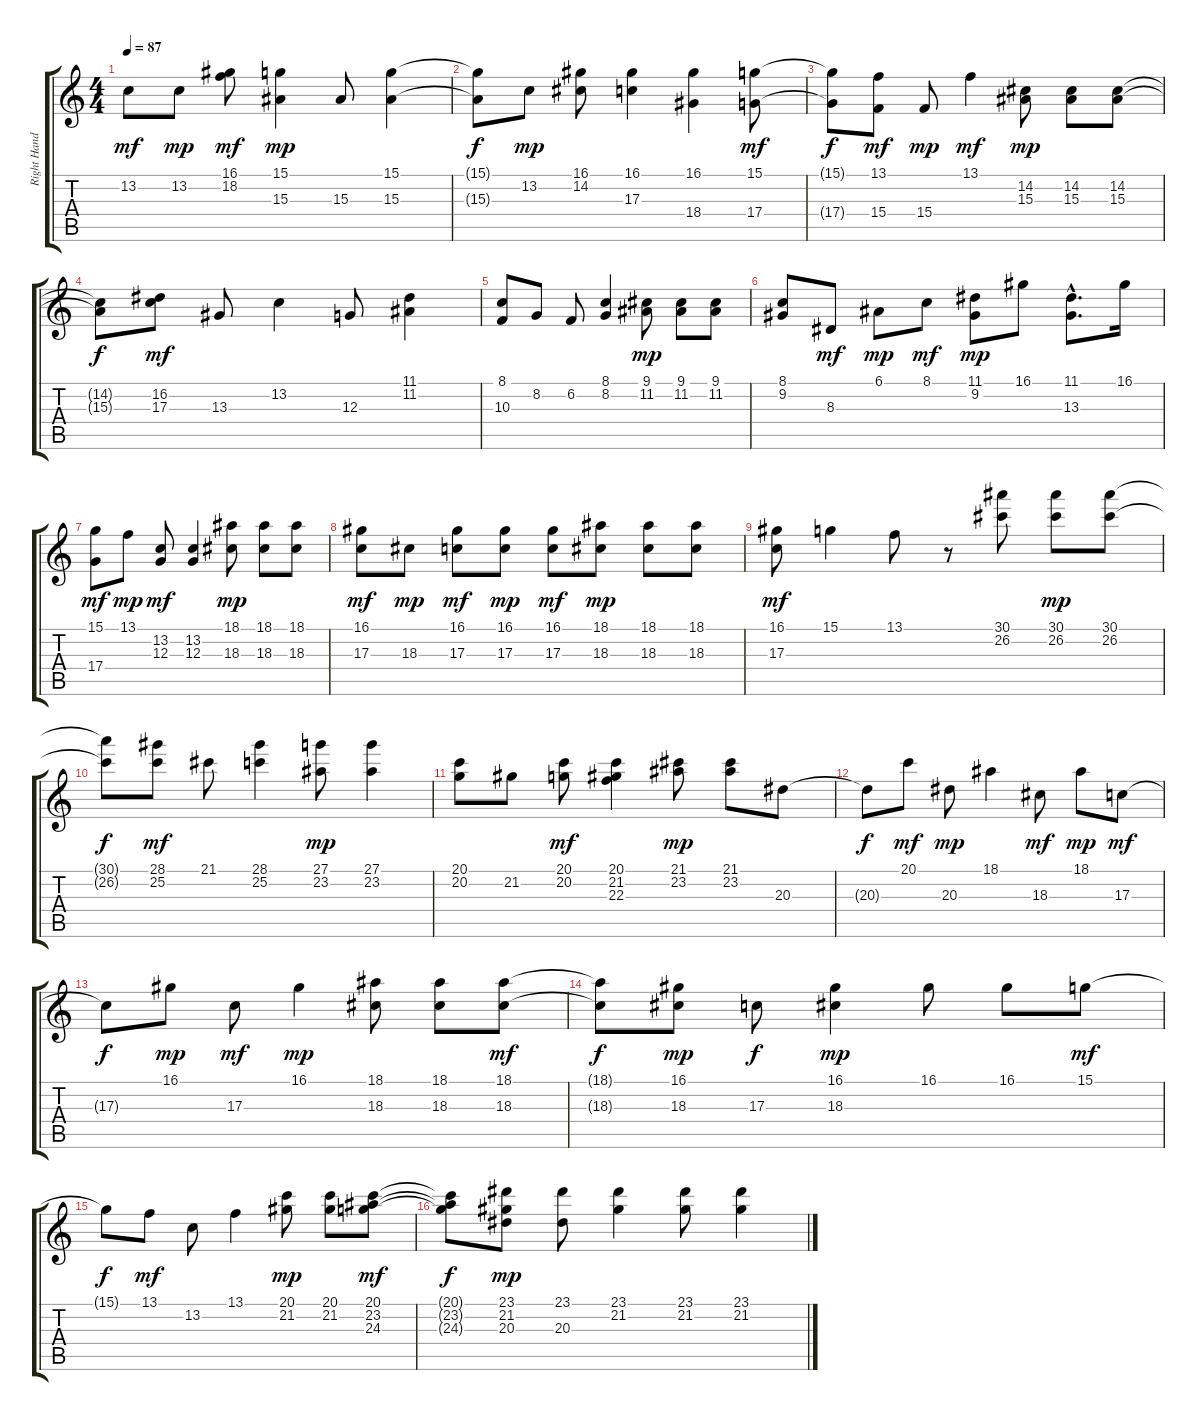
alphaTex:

\track ("Right Hand" "Right Hand") {instrument acousticgrandpiano}
\staff {score tabs}
\tuning (E4 B3 G3 D3 A2 E2) {hide}
\ts (4 4)
\tempo 87
\clef g2
\ks c
13.2.8{dy mf} 13.2.8{dy mp} (16.1 18.2).8{dy mf} (15.1 15.3).4{dy mp} 15.3.8 (15.1 15.3).4 |
(15.1{t} 15.3{t}).8{dy f} 13.2.8{dy mp} (16.1 14.2).8 (16.1 17.3).4 (16.1 18.4).4 (15.1 17.4).8{dy mf} |
(15.1{t} 17.4{t}).8{dy f} (13.1 15.4).8{dy mf} 15.4.8{dy mp} 13.1.4{dy mf} (14.2 15.3).8{dy mp} (14.2 15.3).8 (14.2 15.3).8 |
(14.2{t} 15.3{t}).8{dy f} (16.2 17.3).8{dy mf} 13.3.8 13.2.4 12.3.8 (11.1 11.2).4 |
(8.1 10.3).8 8.2.8 6.2.8 (8.1 8.2).4 (9.1 11.2).8{dy mp} (9.1 11.2).8 (9.1 11.2).8 |
(8.1 9.2).8 8.3.8{dy mf} 6.1.8{dy mp} 8.1.8{dy mf} (11.1 9.2).8{dy mp} 16.1.8 (11.1{hac} 13.3{hac}).8{d} 16.1.16 |
(15.1 17.4).8{dy mf} 13.1.8{dy mp} (13.2 12.3).8{dy mf} (13.2 12.3).4 (18.1 18.3).8{dy mp} (18.1 18.3).8 (18.1 18.3).8 |
(16.1 17.3).8{dy mf} 18.3.8{dy mp} (16.1 17.3).8{dy mf} (16.1 17.3).8{dy mp} (16.1 17.3).8{dy mf} (18.1 18.3).8{dy mp} (18.1 18.3).8 (18.1 18.3).8 |
(16.1 17.3).8{dy mf} 15.1.4 13.1.8 r.8 (30.1 26.2).8 (30.1 26.2).8{dy mp} (30.1 26.2).8 |
(30.1{t} 26.2{t}).8{dy f} (28.1 25.2).8{dy mf} 21.1.8 (28.1 25.2).4 (27.1 23.2).8{dy mp} (27.1 23.2).4 |
(20.1 20.2).8 21.2.8 (20.1 20.2).8{dy mf} (20.1 21.2 22.3).4 (21.1 23.2).8{dy mp} (21.1 23.2).8 20.3.8 |
20.3{t}.8{dy f} 20.1.8{dy mf} 20.3.8{dy mp} 18.1.4 18.3.8{dy mf} 18.1.8{dy mp} 17.3.8{dy mf} |
17.3{t}.8{dy f} 16.1.8{dy mp} 17.3.8{dy mf} 16.1.4{dy mp} (18.1 18.3).8 (18.1 18.3).8 (18.1 18.3).8{dy mf} |
(18.1{t} 18.3{t}).8{dy f} (16.1 18.3).8{dy mp} 17.3.8{dy f} (16.1 18.3).4{dy mp} 16.1.8 16.1.8 15.1.8{dy mf} |
15.1{t}.8{dy f} 13.1.8{dy mf} 13.2.8 13.1.4 (20.1 21.2).8{dy mp} (20.1 21.2).8 (20.1 23.2 24.3).8{dy mf} |
(20.1{t} 23.2{t} 24.3{t}).8{dy f} (23.1 21.2 20.3).8{dy mp} (23.1 20.3).8 (23.1 21.2).4 (23.1 21.2).8 (23.1 21.2).4
